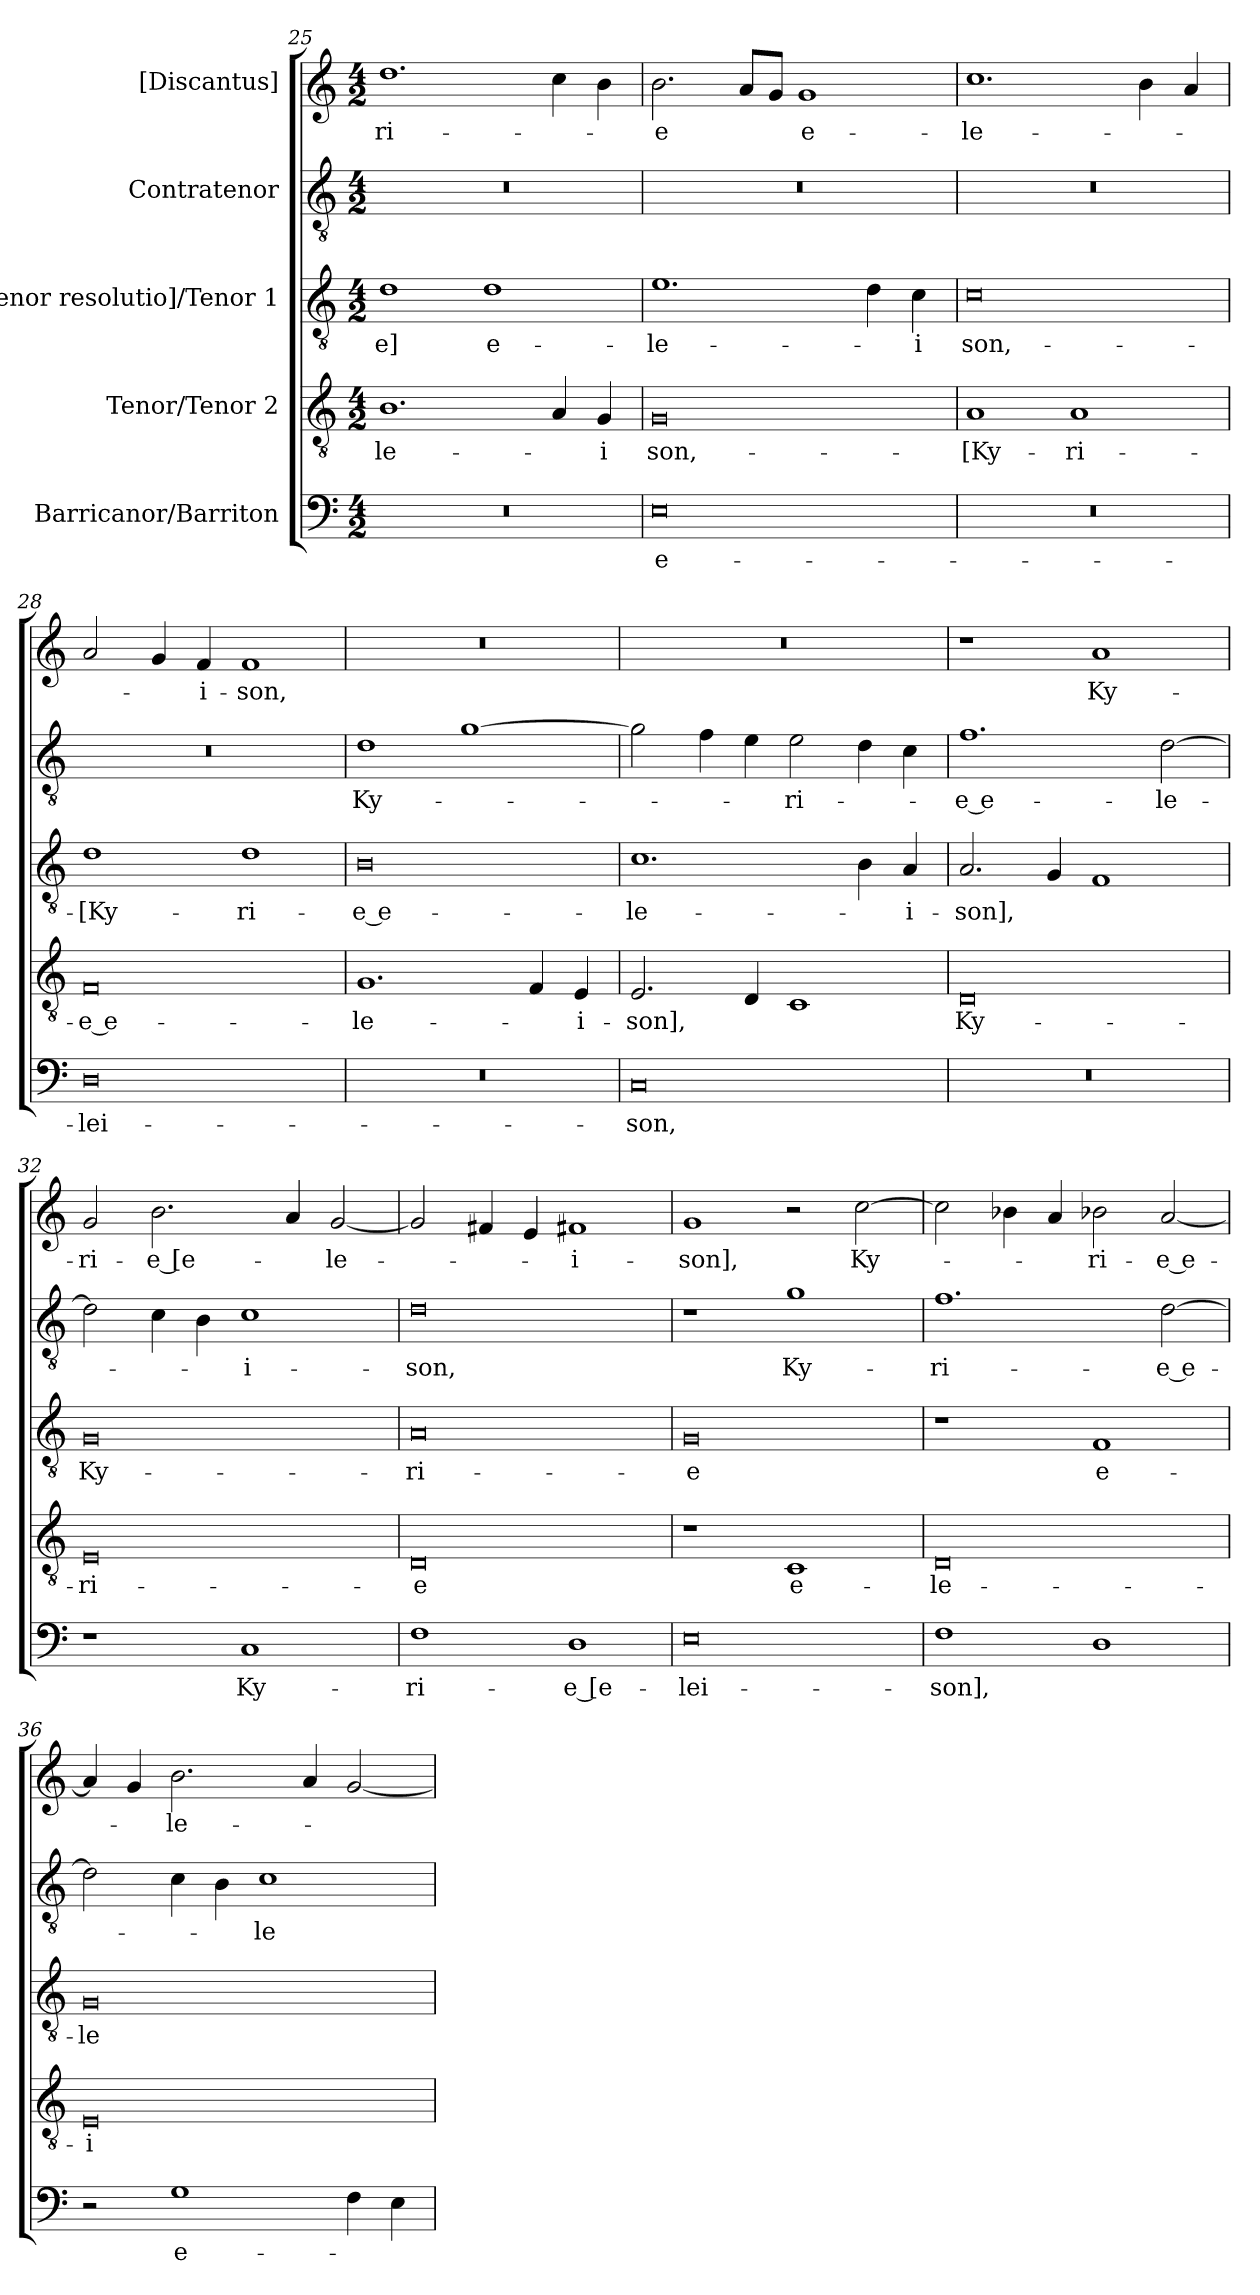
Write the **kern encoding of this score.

**kern	**text	**kern	**text	**kern	**text	**kern	**text	**kern	**text
*part5	*part5	*part4	*part4	*part3	*part3	*part2	*part2	*part1	*part1
*staff5	*staff5	*staff4	*staff4	*staff3	*staff3	*staff2	*staff2	*staff1	*staff1
*I"Barricanor/Barriton	*	*I"Tenor/Tenor 2	*	*I"[Tenor resolutio]/Tenor 1	*	*I"Contratenor	*	*I"[Discantus]	*
*clefF4	*	*clefGv2	*	*clefGv2	*	*clefGv2	*	*clefG2	*
*k[]	*	*k[]	*	*k[]	*	*k[]	*	*k[]	*
*M4/2	*	*M4/2	*	*M4/2	*	*M4/2	*	*M4/2	*
=25	=25	=25	=25	=25	=25	=25	=25	=25	=25
0r	.	1.B\	-le-	1d\	-e]	0r	.	1.dd\	-ri-
.	.	.	.	1d\	e-	.	.	.	.
.	.	4A/	.	.	.	.	.	4cc\	.
.	.	4G/	-i	.	.	.	.	4b\	.
=26	=26	=26	=26	=26	=26	=26	=26	=26	=26
0E\	e-	0G/	son,-	1.e\	-le-	0r	.	2.b\	-e
.	.	.	.	.	.	.	.	8a/L	.
.	.	.	.	.	.	.	.	8g/J	.
.	.	.	.	.	.	.	.	1g/	e-
.	.	.	.	4d\	.	.	.	.	.
.	.	.	.	4c\	-i	.	.	.	.
=27	=27	=27	=27	=27	=27	=27	=27	=27	=27
0r	.	1A/	[Ky-	0c\	son,-	0r	.	1.cc\	-le-
.	.	1A/	-ri-	.	.	.	.	.	.
.	.	.	.	.	.	.	.	4b\	.
.	.	.	.	.	.	.	.	4a/	.
=28	=28	=28	=28	=28	=28	=28	=28	=28	=28
0D\	-lei-	0F/	-e e-	1d\	[Ky-	0r	.	2a/	.
.	.	.	.	.	.	.	.	4g/	.
.	.	.	.	.	.	.	.	4f/	-i-
.	.	.	.	1d\	-ri-	.	.	1f/	-son,
=29	=29	=29	=29	=29	=29	=29	=29	=29	=29
0r	.	1.G/	-le-	0B\	-e e-	1d\	Ky-	0r	.
.	.	.	.	.	.	[1g\	.	.	.
.	.	4F/	.	.	.	.	.	.	.
.	.	4E/	-i-	.	.	.	.	.	.
=30	=30	=30	=30	=30	=30	=30	=30	=30	=30
0C/	-son,	2.E/	-son],	1.c\	-le-	2g\]	.	0r	.
.	.	.	.	.	.	4f\	.	.	.
.	.	4D/	.	.	.	4e\	.	.	.
.	.	1C/	.	.	.	2e\	-ri-	.	.
.	.	.	.	4B\	.	4d\	.	.	.
.	.	.	.	4A/	-i-	4c\	.	.	.
=31	=31	=31	=31	=31	=31	=31	=31	=31	=31
0r	.	0D/	Ky-	2.A/	-son],	1.f\	-e e-	1r	.
.	.	.	.	4G/	.	.	.	.	.
.	.	.	.	1F/	.	.	.	1a/	Ky-
.	.	.	.	.	.	[2d\	-le-	.	.
=32	=32	=32	=32	=32	=32	=32	=32	=32	=32
1r	.	0E/	-ri-	0G/	Ky-	2d\]	.	2g/	-ri-
.	.	.	.	.	.	4c\	.	2.b\	-e [e-
.	.	.	.	.	.	4B\	.	.	.
1C/	Ky-	.	.	.	.	1c\	-i-	.	.
.	.	.	.	.	.	.	.	4a/	.
.	.	.	.	.	.	.	.	[2g/	-le-
=33	=33	=33	=33	=33	=33	=33	=33	=33	=33
1F\	-ri-	0D/	-e	0A/	-ri-	0d\	-son,	2g/]	.
.	.	.	.	.	.	.	.	4f#X/	.
.	.	.	.	.	.	.	.	4e/	.
1D\	-e [e-	.	.	.	.	.	.	1f#X/	-i-
=34	=34	=34	=34	=34	=34	=34	=34	=34	=34
0E\	-lei-	1r	.	0G/	-e	1r	.	1g/	-son],
.	.	1C/	e-	.	.	1g\	Ky-	2r	.
.	.	.	.	.	.	.	.	[2cc\	Ky-
=35	=35	=35	=35	=35	=35	=35	=35	=35	=35
1F\	-son],	0D/	-le-	1r	.	1.f\	-ri-	2cc\]	.
.	.	.	.	.	.	.	.	4b-X\	.
.	.	.	.	.	.	.	.	4a/	.
1D\	.	.	.	1F/	e-	.	.	2b-X\	-ri-
.	.	.	.	.	.	[2d\	-e e-	[2a/	-e e-
=36	=36	=36	=36	=36	=36	=36	=36	=36	=36
2r	.	0E/	-i-	0G/	-le-	2d\]	.	4a/]	.
.	.	.	.	.	.	.	.	4g/	.
1G\	e-	.	.	.	.	4c\	.	2.b\	-le-
.	.	.	.	.	.	4B\	.	.	.
.	.	.	.	.	.	1c\	-le-	.	.
.	.	.	.	.	.	.	.	4a/	.
4F\	.	.	.	.	.	.	.	[2g/	.
4E\	.	.	.	.	.	.	.	.	.
=	=	=	=	=	=	=	=	=	=
*-	*-	*-	*-	*-	*-	*-	*-	*-	*-
